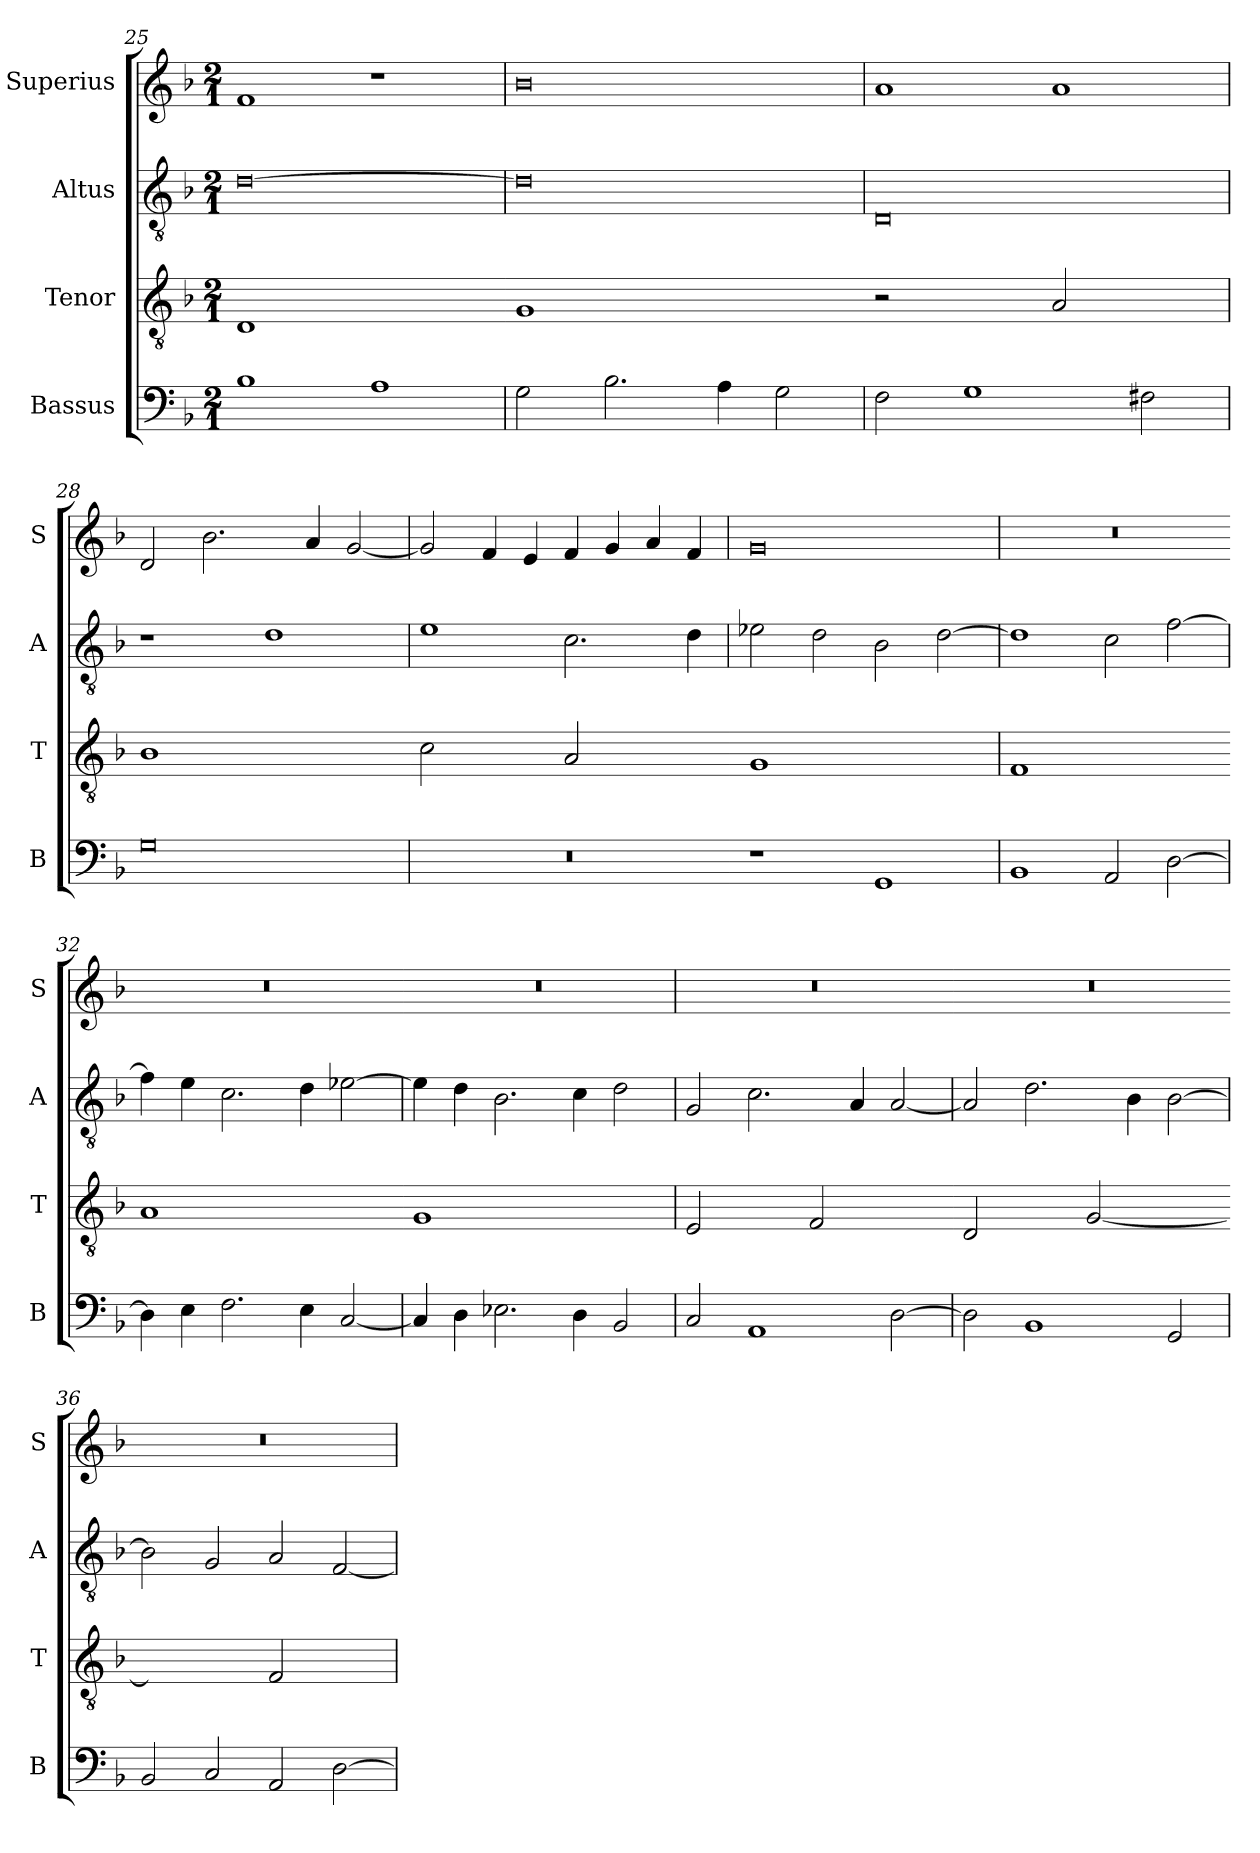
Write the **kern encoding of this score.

**kern	**kern	**kern	**kern
*part4	*part3	*part2	*part1
*staff4	*staff3	*staff2	*staff1
*I"Bassus	*I"Tenor	*I"Altus	*I"Superius
*I'B	*I'T	*I'A	*I'S
*clefF4	*clefGv2	*clefGv2	*clefG2
*k[b-]	*k[b-]	*k[b-]	*k[b-]
*M2/1	*M2/1	*M2/1	*M2/1
=25	=25	=25	=25
!	!LO:N:vis=1	!	!
1B-	0D	[0d	1f
1A	.	.	1r
=26	=26-	=26	=26
!	!LO:N:vis=1	!	!
2G\	0G	0d]	0b-
2.B-\	.	.	.
4A\	.	.	.
2G\	.	.	.
=27	=27-	=27	=27
!	!LO:N:vis=2	!	!
2F\	1r	0D	1a
1G	.	.	.
!	!LO:N:vis=2	!	!
.	1A	.	1a
2F#X\	.	.	.
=28	=28	=28	=28
!	!LO:N:vis=1	!	!
0G	0B-	1r	2d/
.	.	.	2.b-\
.	.	1d	.
.	.	.	4a/
.	.	.	[2g/
=29	=29-	=29	=29
!	!LO:N:vis=2	!	!
0r	1c	1e	2g/]
.	.	.	4f/
.	.	.	4e/
!	!LO:N:vis=2	!	!
.	1A	2.c\	4f/
.	.	.	4g/
.	.	.	4a/
.	.	4d\	4f/
=30	=30-	=30	=30
!	!LO:N:vis=1	!	!
1r	0G	2e-X\	0g
.	.	2d\	.
1GG	.	2B-\	.
.	.	[2d\	.
=31	=31	=31	=31
!	!LO:N:vis=1	!	!
1BB-	0F	1d]	0r
2AA/	.	2c\	.
[2D\	.	[2f\	.
=32	=32-	=32	=32
!	!LO:N:vis=1	!	!
4D\]	0A	4f\]	0r
4E\	.	4e\	.
2.F\	.	2.c\	.
4E\	.	4d\	.
[2C/	.	[2e-X\	.
=33	=33-	=33	=33
!	!LO:N:vis=1	!	!
4C/]	0G	4e-\]	0r
4D\	.	4d\	.
2.E-X\	.	2.B-\	.
4D\	.	4c\	.
2BB-/	.	2d\	.
=34	=34	=34	=34
!	!LO:N:vis=2	!	!
2C/	1E	2G/	0r
1AA	.	2.c\	.
!	!LO:N:vis=2	!	!
.	1F	.	.
.	.	4A/	.
[2D\	.	[2A/	.
=35	=35-	=35	=35
!	!LO:N:vis=2	!	!
2D\]	1D	2A/]	0r
1BB-	.	2.d\	.
!	!LO:N:vis=2	!	!
.	[1G	.	.
.	.	4B-\	.
2GG/	.	[2B-\	.
=36	=36-	=36	=36
!	!LO:N:vis=2	!	!
2BB-/	1Gyy]	2B-\]	0r
2C/	.	2G/	.
!	!LO:N:vis=2	!	!
2AA/	1F	2A/	.
[2D\	.	[2F/	.
=	=	=	=
*-	*-	*-	*-
